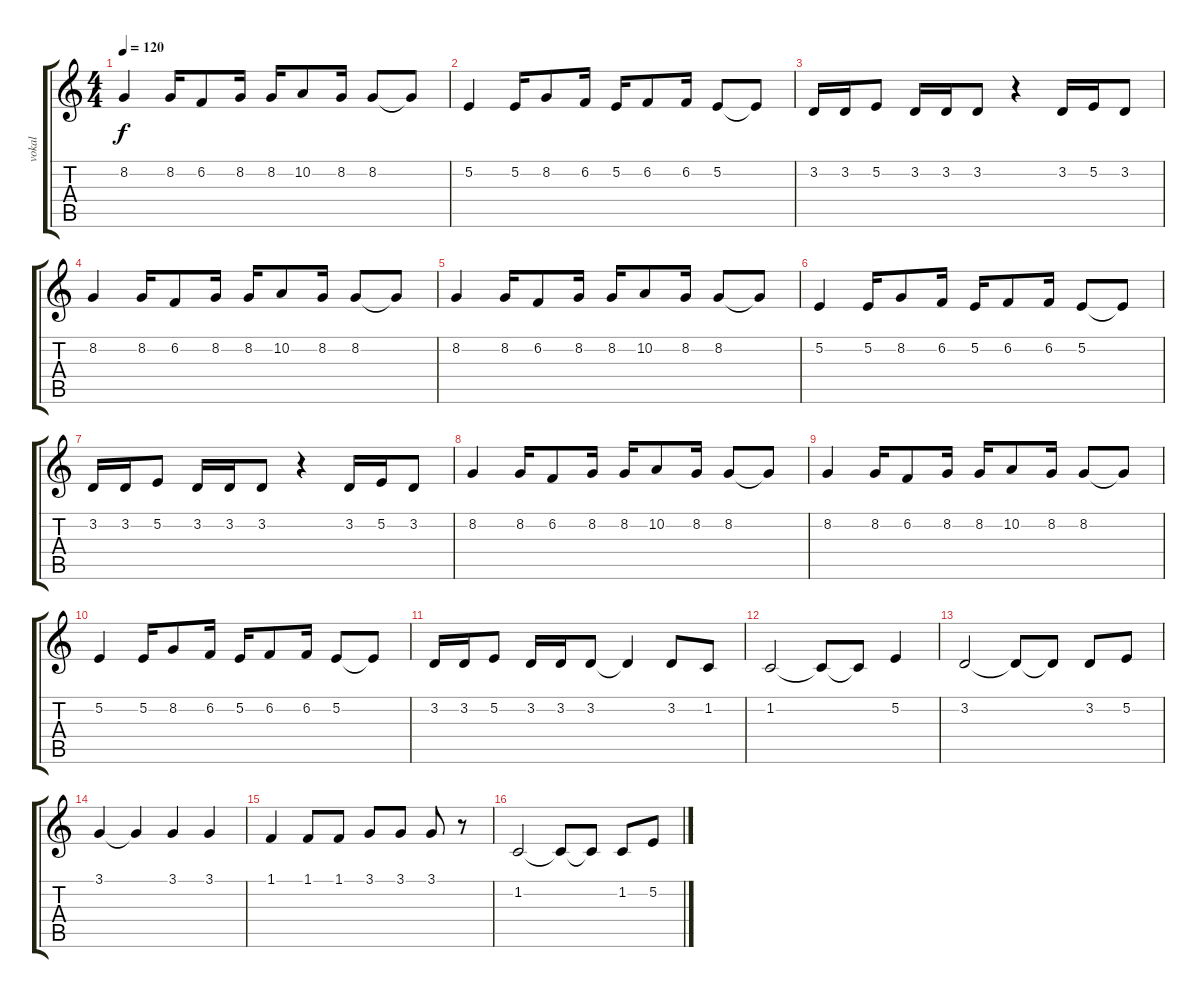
\track ("vokal" "vokal") {instrument pad4choir}
\staff {score tabs}
\tuning (E4 B3 G3 D3 A2 E2) {hide}
\ts (4 4)
\tempo 120
\clef g2
\ks c
8.2.4{dy f} 8.2.16 6.2.8 8.2.16 8.2.16 10.2.8 8.2.16 8.2.8 8.2{t}.8 |
5.2.4 5.2.16 8.2.8 6.2.16 5.2.16 6.2.8 6.2.16 5.2.8 5.2{t}.8 |
3.2.16 3.2.16 5.2.8 3.2.16 3.2.16 3.2.8 r.4 3.2.16 5.2.16 3.2.8 |
8.2.4 8.2.16 6.2.8 8.2.16 8.2.16 10.2.8 8.2.16 8.2.8 8.2{t}.8 |
8.2.4 8.2.16 6.2.8 8.2.16 8.2.16 10.2.8 8.2.16 8.2.8 8.2{t}.8 |
5.2.4 5.2.16 8.2.8 6.2.16 5.2.16 6.2.8 6.2.16 5.2.8 5.2{t}.8 |
3.2.16 3.2.16 5.2.8 3.2.16 3.2.16 3.2.8 r.4 3.2.16 5.2.16 3.2.8 |
8.2.4 8.2.16 6.2.8 8.2.16 8.2.16 10.2.8 8.2.16 8.2.8 8.2{t}.8 |
8.2.4 8.2.16 6.2.8 8.2.16 8.2.16 10.2.8 8.2.16 8.2.8 8.2{t}.8 |
5.2.4 5.2.16 8.2.8 6.2.16 5.2.16 6.2.8 6.2.16 5.2.8 5.2{t}.8 |
3.2.16 3.2.16 5.2.8 3.2.16 3.2.16 3.2.8 3.2{t}.4 3.2.8 1.2.8 |
1.2.2 1.2{t}.8 1.2{t}.8 5.2.4 |
3.2.2 3.2{t}.8 3.2{t}.8 3.2.8 5.2.8 |
3.1.4 3.1{t}.4 3.1.4 3.1.4 |
1.1.4 1.1.8 1.1.8 3.1.8 3.1.8 3.1.8 r.8 |
1.2.2 1.2{t}.8 1.2{t}.8 1.2.8 5.2.8
